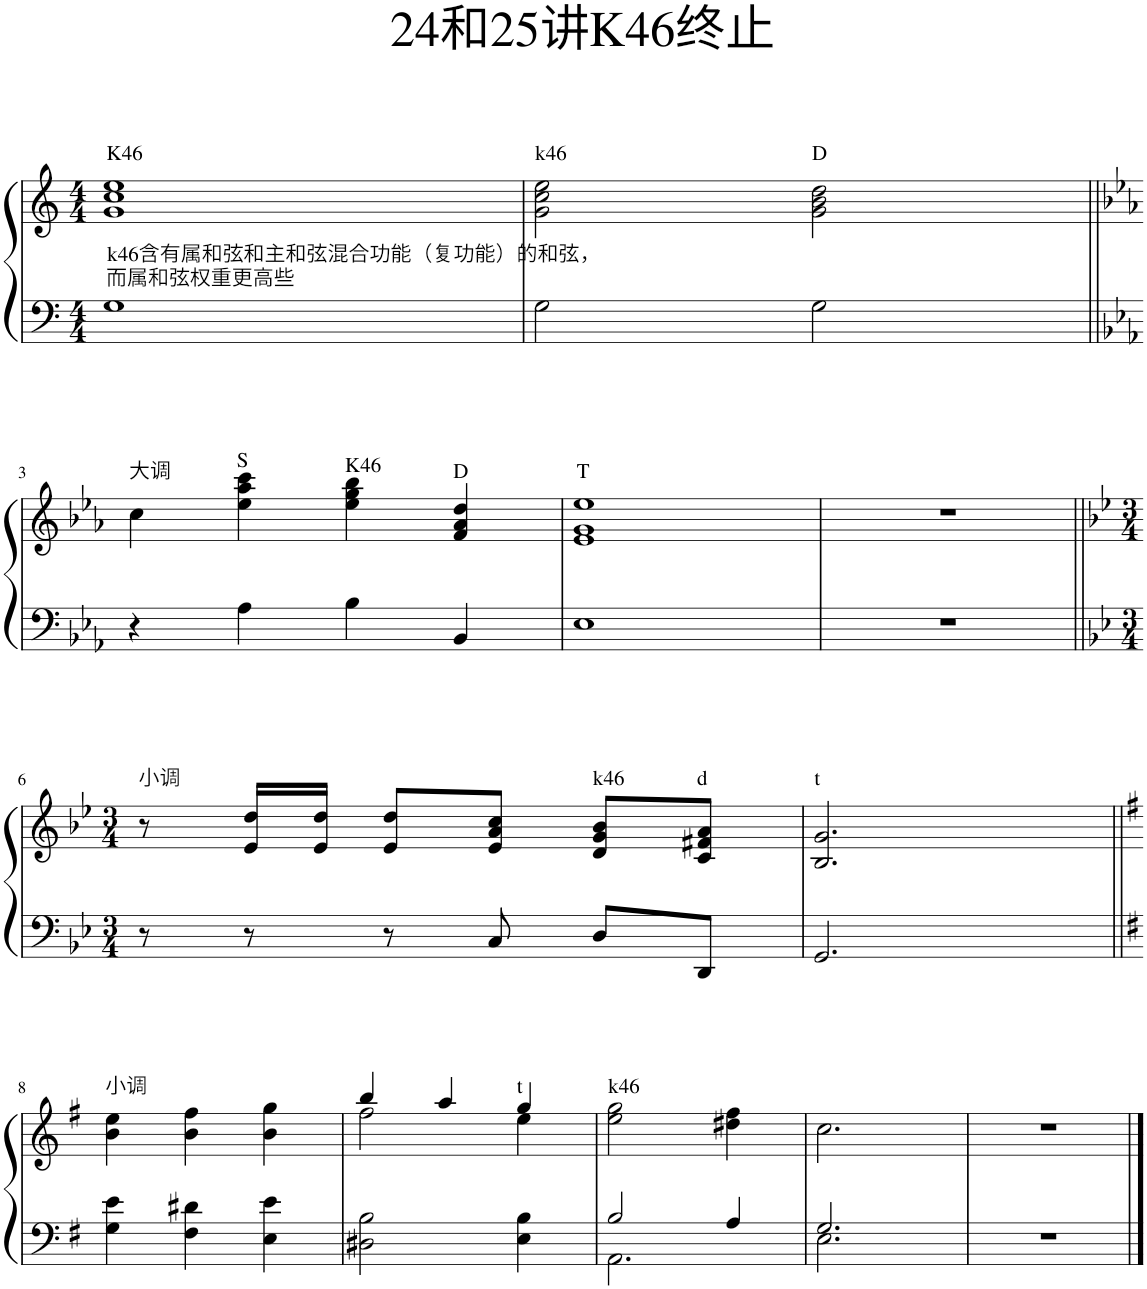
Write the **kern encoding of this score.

**kern	**kern
*part1	*part1
*staff2	*staff1
*I"钢琴	*
*clefF4	*clefG2
*k[]	*k[]
*M4/4	*M4/4
=1	=1
!	!LO:TX:a:t=K46
!LO:TX:a:t=k46含有属和弦和主和弦混合功能（复功能）的和弦，	!
!LO:TX:a:t=而属和弦权重更高些	!
1G	1g 1cc 1ee
=2	=2
!	!LO:TX:a:t=k46
2G\	2g\ 2cc\ 2ee\
!	!LO:TX:a:t=D
2G\	2g\ 2b\ 2dd\
!!LO:LB:g=z
=3||	=3||
*k[b-e-a-]	*k[b-e-a-]
!	!LO:TX:a:t=大调
4r	4cc\
!	!LO:TX:a:t=S
4A-\	4ee-\ 4aa-\ 4ccc\
!	!LO:TX:a:t=K46
4B-\	4ee-\ 4gg\ 4bb-\
!	!LO:TX:a:t=D
4BB-/	4f/ 4a-/ 4dd/
=4	=4
!	!LO:TX:a:t=T
1E-	1e- 1g 1ee-
=5	=5
1r	1r
!!LO:LB:g=z
=6||	=6||
*k[b-e-]	*k[b-e-]
*M3/4	*M3/4
!	!LO:TX:a:t=小调
8r	8r
8r	16e-/ 16dd/LL
.	16e-/ 16dd/JJ
8r	8e-/ 8dd/L
8C/	8e-/ 8a/ 8cc/J
!	!LO:TX:a:t=k46
8D/L	8d/ 8g/ 8b-/L
!	!LO:TX:a:t=d
8DD/J	8c/ 8f#X/ 8a/J
=7	=7
!	!LO:TX:a:t=t
2.GG/	2.B-/ 2.g/
!!LO:LB:g=z
=8||	=8||
*k[f#]	*k[f#]
!	!LO:TX:a:t=小调
4G\ 4e\	4b\ 4ee\
4F#\ 4d#X\	4b\ 4ff#\
4E\ 4e\	4b\ 4gg\
=9	=9
*	*^
2D#X\ 2B\	4bb/	2ff#\
.	4aa/	.
!	!LO:TX:a:t=t	!
4E\ 4B\	4gg/	4ee\
=10	=10	=10
*^	*	*
!	!	!LO:TX:a:t=k46	!
*	*	*v	*v
2B/	2.AA\	2ee\ 2gg\
4A/	.	4dd#X\ 4ff#\
=11	=11	=11
2.G/	2.E\	2.cc\
*v	*v	*
=12	=12
2.r	2.r
==	==
*-	*-
